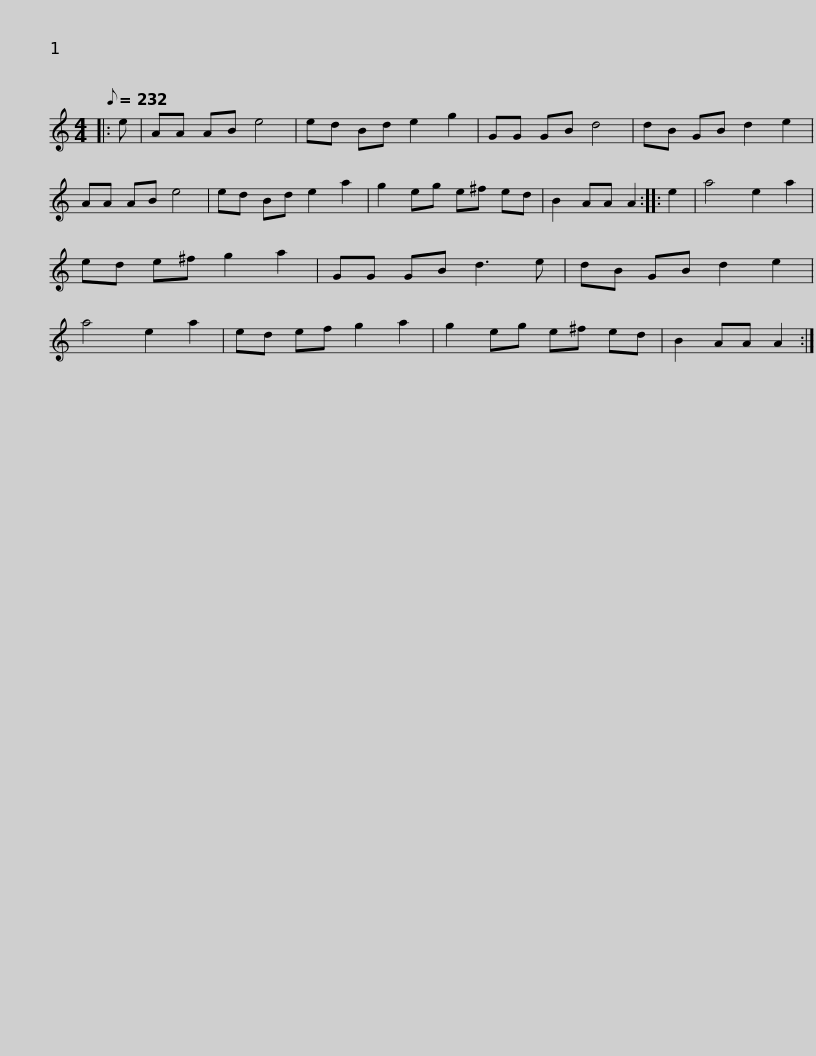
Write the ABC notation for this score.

X:1
L:1/8
Q:1/8=232
M:4/4
I:linebreak $
K:C
V:1 treble
V:1
|: e | AA AB e4 | ed Bd e2 g2 | GG GB d4 | dB GB d2 e2 | %5
 AA AB e4 | ed Bd e2 a2 | g2 eg e^f ed |$ B2 AA A2 :: e2 | %10
 a4 e2 a2 | ed e^f g2 a2 | GG GB d3 e | dB GB d2 e2 | a4 e2 a2 | %15
 ed ef g2 a2 |$ g2 eg e^f ed | B2 AA A2 :| %18
